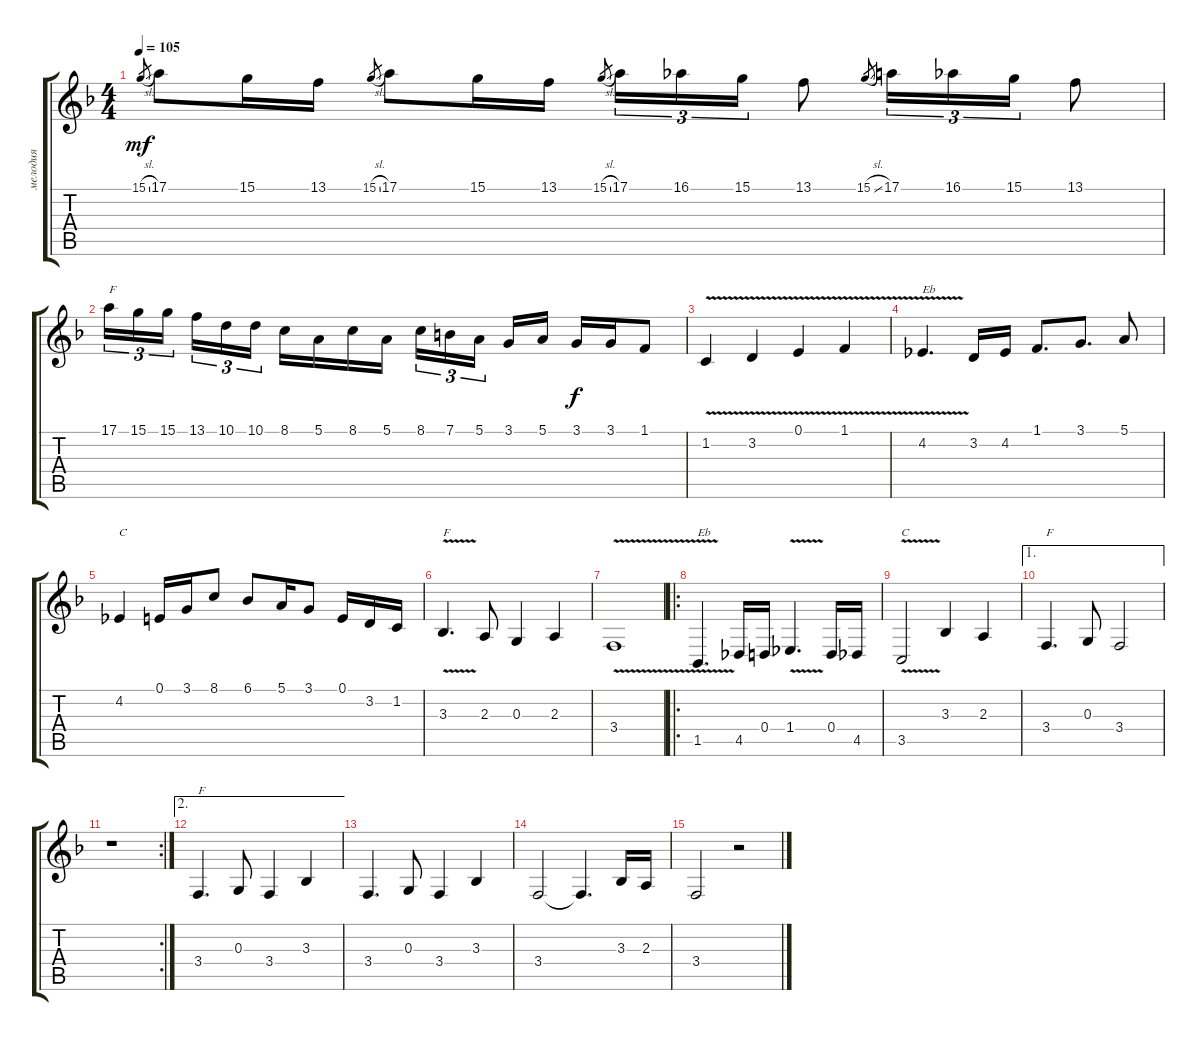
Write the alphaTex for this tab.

\track ("мелодия" "мелодия") {instrument accordion}
\staff {score tabs}
\tuning (E4 B3 G3 D3 A2 E2) {hide}
\ts (4 4)
\tempo 105
\clef g2
\ks f
15.1{sl}.8{gr dy mf} 17.1.8 15.1.16 13.1.16 15.1{sl}.8{gr} 17.1.8 15.1.16 13.1.16 15.1{sl}.8{gr} 17.1.16{tu (3 2)} 16.1.16{tu (3 2)} 15.1.16{tu (3 2)} 13.1.8 15.1{sl}.8{gr} 17.1.16{tu (3 2)} 16.1.16{tu (3 2)} 15.1.16{tu (3 2)} 13.1.8 |
17.1.16{tu (3 2) txt "F"} 15.1.16{tu (3 2)} 15.1.16{tu (3 2) beam splitsecondary} 13.1.16{tu (3 2)} 10.1.16{tu (3 2)} 10.1.16{tu (3 2)} 8.1.16 5.1.16 8.1.16 5.1.16 8.1.16{tu (3 2)} 7.1.16{tu (3 2)} 5.1.16{tu (3 2) beam splitsecondary} 3.1.16 5.1.16 3.1.16{dy f} 3.1.16 1.1.8 |
1.2{v}.4 3.2{v}.4 0.1{v}.4 1.1{v}.4 |
4.2{v}.4{d txt "Eb"} 3.2.16 4.2.16 1.1.8{d} 3.1.8{d} 5.1.8 |
4.2.4{txt "C"} 0.1.16 3.1.16 8.1.8 6.1.8 5.1.16 3.1.8 0.1.16 3.2.16 1.2.16 |
3.3{v}.4{d txt "F"} 2.3.8 0.3.4 2.3.4 |
3.4{v}.1 |
\ro
1.5{v}.4{d txt "Eb"} 4.5.16 0.4.16 1.4{v}.4{d} 0.4.16 4.5.16 |
3.5{v}.2{txt "C"} 3.3.4 2.3.4 |
\ae 1
3.4.4{d txt "F"} 0.3.8 3.4.2 |
\rc 2
r.1 |
\ae 2
3.4.4{d txt "F"} 0.3.8 3.4.4 3.3.4 |
3.4.4{d} 0.3.8 3.4.4 3.3.4 |
3.4.2 3.4{t}.4{d} 3.3.16 2.3.16 |
3.4.2 r.2
